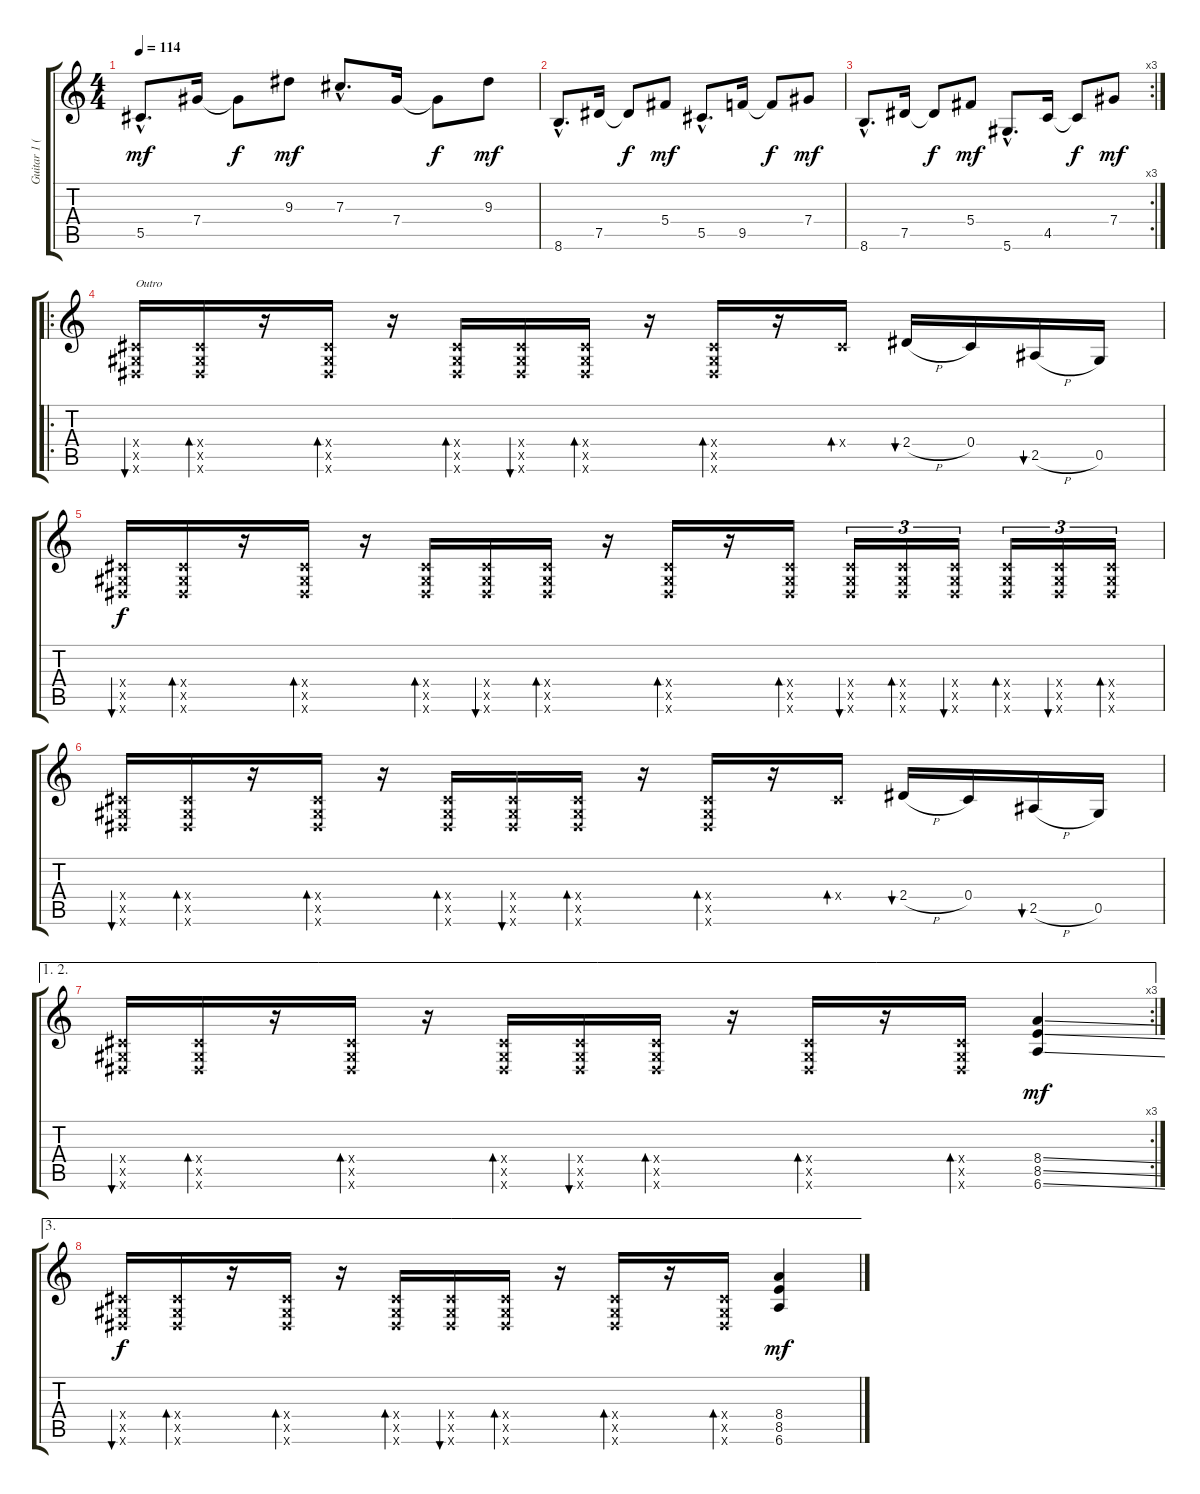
\track ("Guitar 1 (Dave Mustaine)" "Guitar 1 (") {instrument distortionguitar}
\staff {score tabs}
\tuning (Eb4 Bb3 Gb3 Db3 Ab2 Eb2) {hide}
\ts (4 4)
\tempo 114
\clef g2
\ks c
5.5{hac}.8{d dy mf} 7.4.16 7.4{t}.8{dy f} 9.3.8{dy mf} 7.3{hac}.8{d} 7.4.16 7.4{t}.8{dy f} 9.3.8{dy mf} |
8.6{hac}.8{d} 7.5.16 7.5{t}.8{dy f} 5.4.8{dy mf} 5.5{hac}.8{d} 9.5.16 9.5{t}.8{dy f} 7.4.8{dy mf} |
\rc 3
8.6{hac}.8{d} 7.5.16 7.5{t}.8{dy f} 5.4.8{dy mf} 5.6{hac}.8{d} 4.5.16 4.5{t}.8{dy f} 7.4.8{dy mf} |
\ro
(0.4{x} 0.5{x} 0.6{x}).16{bu 30 txt "Outro"} (0.4{x} 0.5{x} 0.6{x}).16{bd 30} r.16 (0.4{x} 0.5{x} 0.6{x}).16{bd 30} r.16 (0.4{x} 0.5{x} 0.6{x}).16{bd 30} (0.4{x} 0.5{x} 0.6{x}).16{bu 30} (0.4{x} 0.5{x} 0.6{x}).16{bd 30} r.16 (0.4{x} 0.5{x} 0.6{x}).16{bd 30} r.16 0.4{x}.16{bd 30} 2.4{h}.16{bu 30} 0.4.16 2.5{h}.16{bu 30} 0.5.16 |
(0.4{x} 0.5{x} 0.6{x}).16{bu 30 dy f} (0.4{x} 0.5{x} 0.6{x}).16{bd 30} r.16 (0.4{x} 0.5{x} 0.6{x}).16{bd 30} r.16 (0.4{x} 0.5{x} 0.6{x}).16{bd 30} (0.4{x} 0.5{x} 0.6{x}).16{bu 30} (0.4{x} 0.5{x} 0.6{x}).16{bd 30} r.16 (0.4{x} 0.5{x} 0.6{x}).16{bd 30} r.16 (0.4{x} 0.5{x} 0.6{x}).16{bd 30} (0.4{x} 0.5{x} 0.6{x}).16{tu (3 2) bu 30} (0.4{x} 0.5{x} 0.6{x}).16{tu (3 2) bd 30} (0.4{x} 0.5{x} 0.6{x}).16{tu (3 2) bu 30} (0.4{x} 0.5{x} 0.6{x}).16{tu (3 2) bd 30} (0.4{x} 0.5{x} 0.6{x}).16{tu (3 2) bu 30} (0.4{x} 0.5{x} 0.6{x}).16{tu (3 2) bd 30} |
(0.4{x} 0.5{x} 0.6{x}).16{bu 30} (0.4{x} 0.5{x} 0.6{x}).16{bd 30} r.16 (0.4{x} 0.5{x} 0.6{x}).16{bd 30} r.16 (0.4{x} 0.5{x} 0.6{x}).16{bd 30} (0.4{x} 0.5{x} 0.6{x}).16{bu 30} (0.4{x} 0.5{x} 0.6{x}).16{bd 30} r.16 (0.4{x} 0.5{x} 0.6{x}).16{bd 30} r.16 0.4{x}.16{bd 30} 2.4{h}.16{bu 30} 0.4.16 2.5{h}.16{bu 30} 0.5.16 |
\ae (1 2)
\rc 3
(0.4{x} 0.5{x} 0.6{x}).16{bu 30} (0.4{x} 0.5{x} 0.6{x}).16{bd 30} r.16 (0.4{x} 0.5{x} 0.6{x}).16{bd 30} r.16 (0.4{x} 0.5{x} 0.6{x}).16{bd 30} (0.4{x} 0.5{x} 0.6{x}).16{bu 30} (0.4{x} 0.5{x} 0.6{x}).16{bd 30} r.16 (0.4{x} 0.5{x} 0.6{x}).16{bd 30} r.16 (0.4{x} 0.5{x} 0.6{x}).16{bd 30} (8.4{ss} 8.5{ss} 6.6{ss}).4{dy mf} |
\ae 3
(0.4{x} 0.5{x} 0.6{x}).16{bu 30 dy f} (0.4{x} 0.5{x} 0.6{x}).16{bd 30} r.16 (0.4{x} 0.5{x} 0.6{x}).16{bd 30} r.16 (0.4{x} 0.5{x} 0.6{x}).16{bd 30} (0.4{x} 0.5{x} 0.6{x}).16{bu 30} (0.4{x} 0.5{x} 0.6{x}).16{bd 30} r.16 (0.4{x} 0.5{x} 0.6{x}).16{bd 30} r.16 (0.4{x} 0.5{x} 0.6{x}).16{bd 30} (8.4 8.5 6.6).4{dy mf}
